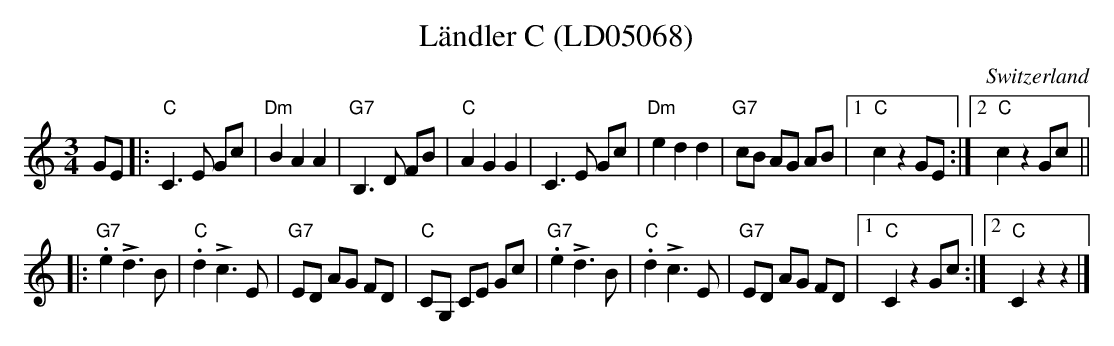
X:1
T:L\"andler C (LD05068)
M:3/4
L:1/8
O:Switzerland
K:C major
GE |: "C"C3E Gc | "Dm"B2A2A2 | "G7"B,3D FB | "C"A2G2G2 | C3E Gc | "Dm"e2d2d2 | "G7"cB AG AB |1 "C"c2z2GE :|2 "C"c2z2Gc ||
|: "G7".e2!>!d3B | "C".d2!>!c3E | "G7"ED AG FD | "C"CG, CE Gc | "G7".e2!>!d3B | "C".d2!>!c3E | "G7"ED AG FD |1 "C"C2z2Gc :|2 "C"C2z2z2 |]
